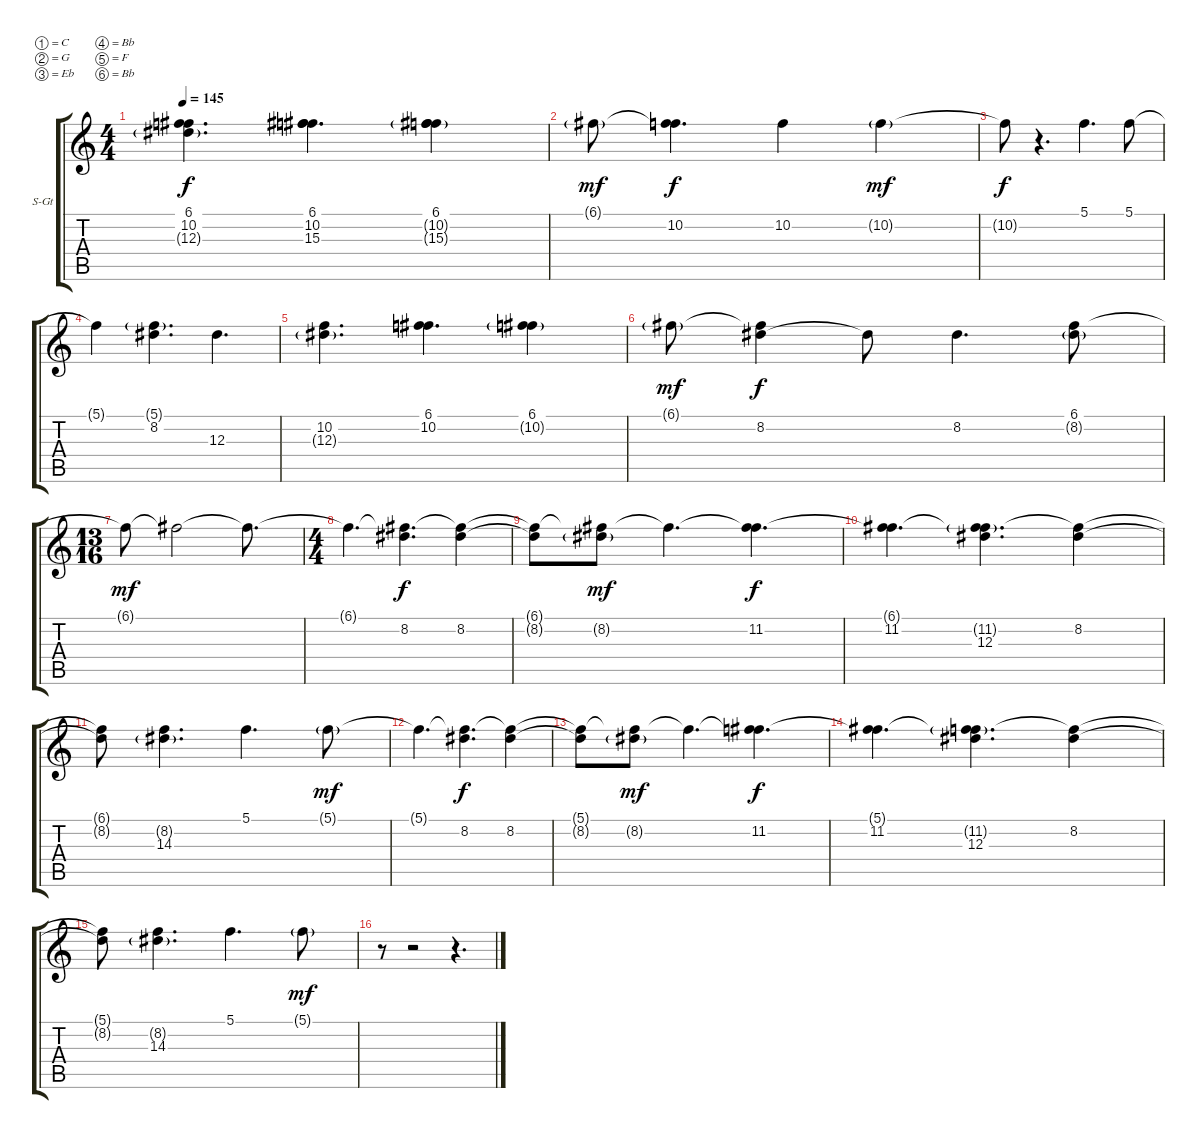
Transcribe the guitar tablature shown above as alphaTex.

\bracketExtendMode groupsimilarinstruments
\firstSystemTrackNameOrientation horizontal
\otherSystemsTrackNameOrientation horizontal
\track ("FX 1" "S-Gt") {instrument stringensemble2}
\staff {score tabs}
\tuning (C4 G3 Eb3 Bb2 F2 Bb1)
\displaytranspose 12
\ts (4 4)
\tempo 145
\clef g2
\ks c
(6.1 10.2 12.3{g}).4{d dy f} (6.1 10.2 15.3).4{d} (6.1 10.2{g} 15.3{g}).4 |
6.1{g}.8{dy mf} (6.1{t} 10.2).4{d dy f} 10.2.4 10.2{g}.4{dy mf} |
10.2{t}.8{dy f} r.4{d} 5.1.4{d} 5.1.8 |
5.1{t}.4 (5.1{g} 8.2).4{d} 12.3.4{d} |
(10.2 12.3{g}).4{d} (6.1 10.2).4{d} (6.1 10.2{g}).4 |
6.1{g}.8{dy mf} (6.1{t} 8.2).4{dy f} 8.2{t}.8 8.2.4{d} (6.1 8.2{g}).8 |
\ts (13 16)
\beaming (8 6)
6.1{t}.8{dy mf} 6.1{t}.2 6.1{t}.8{d} |
\ts (4 4)
\beaming (8 2 2 2 2)
6.1{t}.4{d} (8.2 6.1{t}).4{d dy f} (8.2 6.1{t}).4 |
(8.2{t} 6.1{t}).8 (8.2{g} 6.1{t}).8{dy mf} 6.1{t}.4{d} (11.2 6.1{t}).4{d dy f} |
(11.2 6.1{t}).4{d} (11.2{g} 12.3 6.1{t}).4{d} (8.2 6.1{t}).4 |
(6.1{t} 8.2{t}).8 (8.2{g} 14.3).4{d} 5.1.4{d} 5.1{g}.8{dy mf} |
5.1{t}.4{d} (8.2 5.1{t}).4{d dy f} (8.2 5.1{t}).4 |
(8.2{t} 5.1{t}).8 (8.2{g} 5.1{t}).8{dy mf} 5.1{t}.4{d} (11.2 5.1{t}).4{d dy f} |
(11.2 5.1{t}).4{d} (11.2{g} 12.3 5.1{t}).4{d} (8.2 5.1{t}).4 |
(5.1{t} 8.2{t}).8 (8.2{g} 14.3).4{d} 5.1.4{d} 5.1{g}.8{dy mf} |
r.8 r.2 r.4{d}
